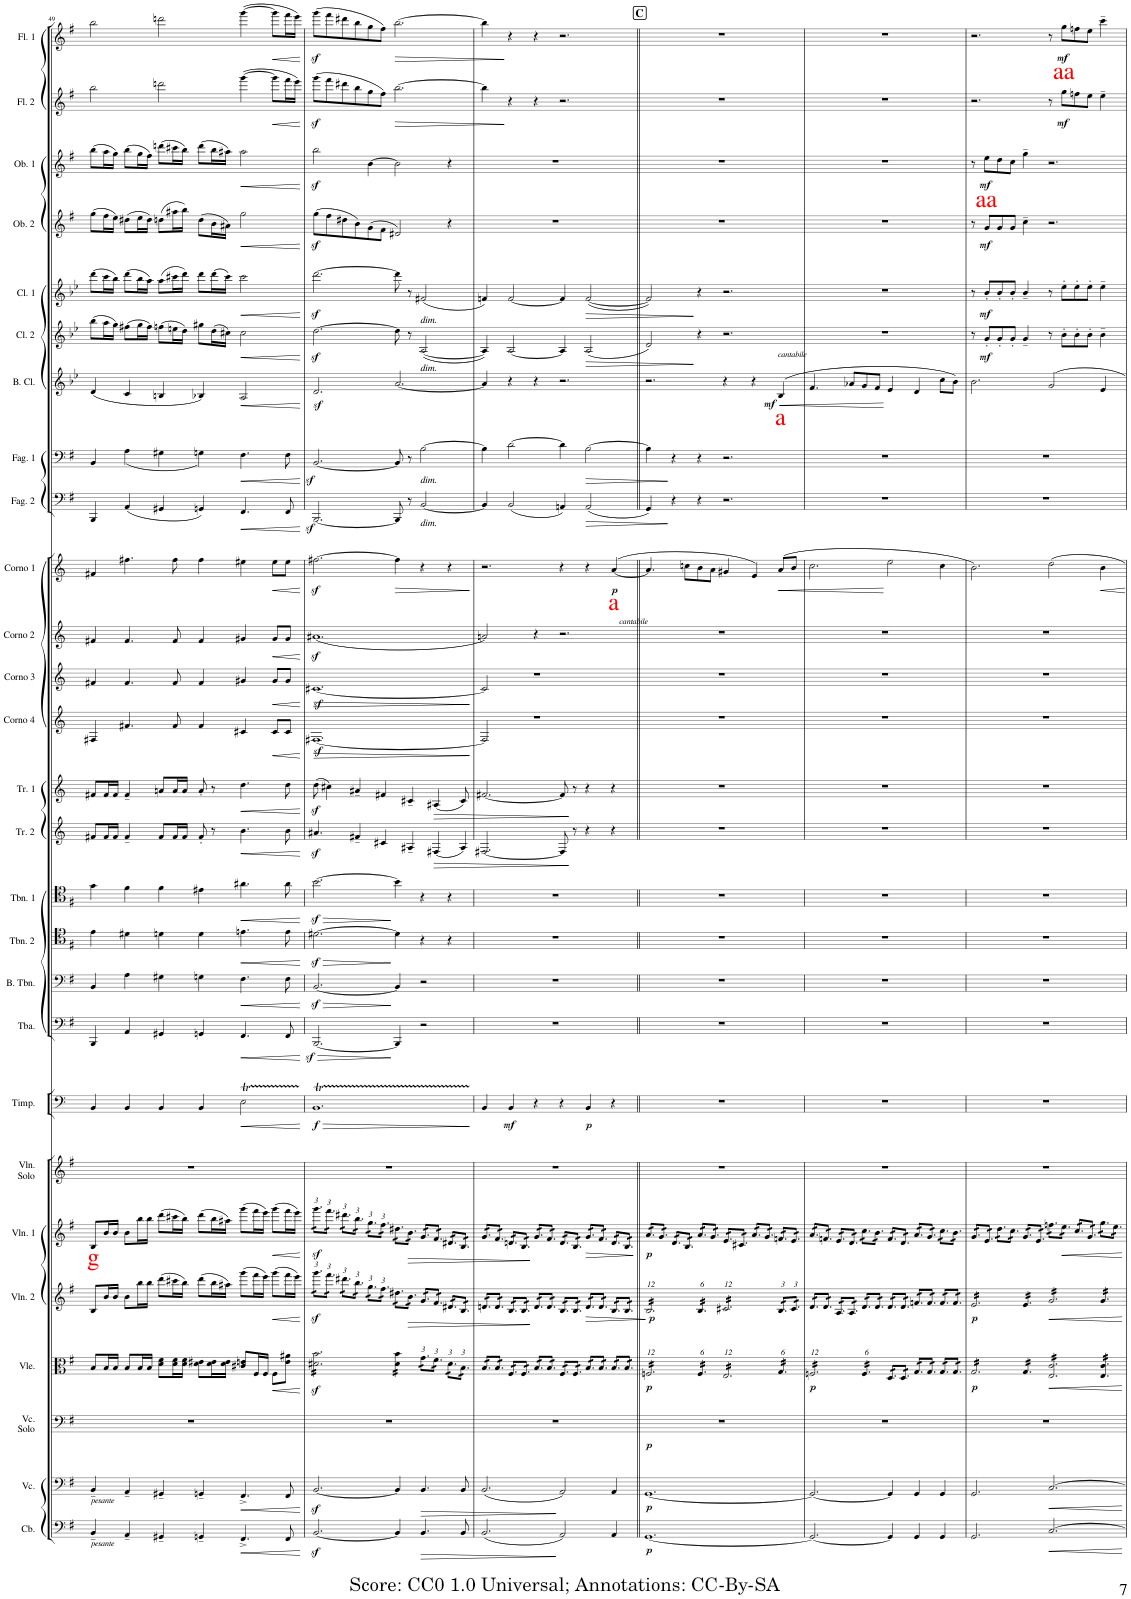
**kern	**dynam	**kern	**dynam	**kern	**dynam	**kern	**dynam	**kern	**dynam	**kern	**text	**dynam	**kern	**kern	**dynam	**kern	**dynam	**kern	**dynam	**kern	**dynam	**kern	**dynam	**kern	**dynam	**kern	**dynam	**kern	**dynam	**kern	**dynam	**kern	**dynam	**kern	**text	**dynam	**kern	**dynam	**kern	**dynam	**kern	**text	**dynam	**kern	**dynam	**kern	**dynam	**kern	**dynam	**kern	**text	**dynam	**kern	**dynam	**kern	**text	**dynam
*part27	*part27	*part26	*part26	*part25	*part25	*part24	*part24	*part23	*part23	*part22	*part22	*part22	*part21	*part20	*part20	*part19	*part19	*part18	*part18	*part17	*part17	*part16	*part16	*part15	*part15	*part14	*part14	*part13	*part13	*part12	*part12	*part11	*part11	*part10	*part10	*part10	*part9	*part9	*part8	*part8	*part7	*part7	*part7	*part6	*part6	*part5	*part5	*part4	*part4	*part3	*part3	*part3	*part2	*part2	*part1	*part1	*part1
*staff27	*staff27	*staff26	*staff26	*staff25	*staff25	*staff24	*staff24	*staff23	*staff23	*staff22	*staff22	*staff22	*staff21	*staff20	*staff20	*staff19	*staff19	*staff18	*staff18	*staff17	*staff17	*staff16	*staff16	*staff15	*staff15	*staff14	*staff14	*staff13	*staff13	*staff12	*staff12	*staff11	*staff11	*staff10	*staff10	*staff10	*staff9	*staff9	*staff8	*staff8	*staff7	*staff7	*staff7	*staff6	*staff6	*staff5	*staff5	*staff4	*staff4	*staff3	*staff3	*staff3	*staff2	*staff2	*staff1	*staff1	*staff1
*I"Contrabassi	*	*I"Violoncelli	*	*I"Violoncello Solo	*	*I"Viole	*	*I"Violini 2	*	*I"Violini 1	*	*	*I"Violino Solo	*I"Timpani	*	*I"Tuba	*	*I"Bass Trombone	*	*I"Trombone Tenore 2	*	*I"Trombone Tenore 1	*	*I"Tromba in F 2	*	*I"Tromba in F 1	*	*I"Corno in F 4	*	*I"Corno in F 3	*	*I"Corno in F 2	*	*I"Corno in F 1	*	*	*I"Fagotto 2	*	*I"Fagotto 1	*	*I"Bass Clarinetto in A	*	*	*I"Clarinetto in A 2	*	*I"Clarinetto in A 1	*	*I"Oboe 2	*	*I"Oboe 1	*	*	*I"Flauto 2	*	*I"Flauto 1	*	*
*I'Cb.	*	*I'Vc.	*	*I'Vc. Solo	*	*I'Vle.	*	*I'Vln. 2	*	*I'Vln. 1	*	*	*I'Vln. Solo	*I'Timp.	*	*I'Tba.	*	*I'B. Tbn.	*	*I'Tbn. 2	*	*I'Tbn. 1	*	*I'Tr. 2	*	*I'Tr. 1	*	*I'Corno 4	*	*I'Corno 3	*	*I'Corno 2	*	*I'Corno 1	*	*	*I'Fag. 2	*	*I'Fag. 1	*	*I'B. Cl.	*	*	*I'Cl. 2	*	*I'Cl. 1	*	*I'Ob. 2	*	*I'Ob. 1	*	*	*I'Fl. 2	*	*I'Fl. 1	*	*
!!LO:PB:g=z
*clefF4	*	*clefF4	*	*clefF4	*	*clefC3	*	*clefG2	*	*clefG2	*	*	*clefG2	*clefF4	*	*clefF4	*	*clefF4	*	*clefC4	*	*clefC4	*	*clefG2	*	*clefG2	*	*clefG2	*	*clefG2	*	*clefG2	*	*clefG2	*	*	*clefF4	*	*clefF4	*	*clefG2	*	*	*clefG2	*	*clefG2	*	*clefG2	*	*clefG2	*	*	*clefG2	*	*clefG2	*	*
*Trd7c12	*	*	*	*	*	*	*	*	*	*	*	*	*	*	*	*	*	*	*	*	*	*	*	*Trd-3c-5	*	*Trd-3c-5	*	*Trd4c7	*	*Trd4c7	*	*Trd4c7	*	*Trd4c7	*	*	*	*	*	*	*Trd9c15	*	*	*Trd2c3	*	*Trd2c3	*	*	*	*	*	*	*	*	*	*	*
*k[f#]	*	*k[f#]	*	*k[f#]	*	*k[f#]	*	*k[f#]	*	*k[f#]	*	*	*k[f#]	*k[]	*	*k[f#]	*	*k[f#]	*	*k[f#]	*	*k[f#]	*	*k[]	*	*k[]	*	*k[]	*	*k[]	*	*k[]	*	*k[]	*	*	*k[f#]	*	*k[f#]	*	*k[b-e-]	*	*	*k[b-e-]	*	*k[b-e-]	*	*k[f#]	*	*k[f#]	*	*	*k[f#]	*	*k[f#]	*	*
*M6/4	*	*M6/4	*	*M6/4	*	*M6/4	*	*M6/4	*	*M6/4	*	*	*M6/4	*M6/4	*	*M6/4	*	*M6/4	*	*M6/4	*	*M6/4	*	*M6/4	*	*M6/4	*	*M6/4	*	*M6/4	*	*M6/4	*	*M6/4	*	*	*M6/4	*	*M6/4	*	*M6/4	*	*	*M6/4	*	*M6/4	*	*M6/4	*	*M6/4	*	*	*M6/4	*	*M6/4	*	*
=49	=49	=49	=49	=49	=49	=49	=49	=49	=49	=49	=49	=49	=49	=49	=49	=49	=49	=49	=49	=49	=49	=49	=49	=49	=49	=49	=49	=49	=49	=49	=49	=49	=49	=49	=49	=49	=49	=49	=49	=49	=49	=49	=49	=49	=49	=49	=49	=49	=49	=49	=49	=49	=49	=49	=49	=49	=49
!	!	!LO:TX:b:i:t=pesante	!	!	!	!	!	!	!	!	!	!	!	!	!	!	!	!	!	!	!	!	!	!	!	!	!	!	!	!	!	!	!	!	!	!	!	!	!	!	!	!	!	!	!	!	!	!	!	!	!	!	!	!	!	!	!
!LO:TX:b:i:t=pesante	!	!	!	!	!	!	!	!	!	!	!	!	!	!	!	!	!	!	!	!	!	!	!	!	!	!	!	!	!	!	!	!	!	!	!	!	!	!	!	!	!	!	!	!	!	!	!	!	!	!	!	!	!	!	!	!	!
!	!	!	!	!	!	!	!	!	!	!	!LO:LY:b:color=#FF0000	!	!	!	!	!	!	!	!	!	!	!	!	!	!	!	!	!	!	!	!	!	!	!	!	!	!	!	!	!	!	!	!	!	!	!	!	!	!	!	!	!	!	!	!	!	!
4BB~/	.	4BB~/	.	1.r	.	8B/L	.	8B/L	.	8B/L	g	.	1.r	4BB/	.	4BBB/	.	4BB/	.	4e\	.	4g\	.	8f#X/L	.	8f#X/L	.	4F#X/	.	4f#X/	.	4f#X/	.	4f#X/	.	.	4BBB/	.	4BB/	.	(4d/	.	.	(8bb-\L	.	(8ddd\L	.	(>8gg\L	.	(>8bb\L	.	.	2bb\	.	2bb\	.	.
.	.	.	.	.	.	16B/L	.	16b/L	.	16b/L	.	.	.	.	.	.	.	.	.	.	.	.	.	16f#/L	.	16f#/L	.	.	.	.	.	.	.	.	.	.	.	.	.	.	.	.	.	16aa\L	.	16ccc\L	.	16ff#\L	.	16aa\L	.	.	.	.	.	.	.
.	.	.	.	.	.	16B/JJ	.	16b/JJ	.	16b/JJ	.	.	.	.	.	.	.	.	.	.	.	.	.	16f#/JJ	.	16f#/JJ	.	.	.	.	.	.	.	.	.	.	.	.	.	.	.	.	.	16gg\JJ)	.	16bb-\JJ)	.	16ee\JJ)	.	16gg\JJ)	.	.	.	.	.	.	.
4AA~/	.	4AA~/	.	.	.	8B/L	.	8b\L	.	8b\L	.	.	.	4BB/	.	4AA/	.	4A\	.	4d#X\	.	4f#\	.	4f#~/	.	4f#~/	.	4.f#X/	.	4.f#/	.	4.f#/	.	4.ff#X\	.	.	(<4AA/	.	(<4A\	.	4c/	.	.	(8ff#X\L	.	(8ddd\L	.	(>8dd#X\L	.	(>8bb\L	.	.	.	.	.	.	.
.	.	.	.	.	.	16B/L	.	16bb\L	.	16bb\L	.	.	.	.	.	.	.	.	.	.	.	.	.	.	.	.	.	.	.	.	.	.	.	.	.	.	.	.	.	.	.	.	.	16gg\L	.	16bb-\L	.	16ee\L	.	16gg\L	.	.	.	.	.	.	.
.	.	.	.	.	.	16B/JJ	.	16bb\JJ	.	16bb\JJ	.	.	.	.	.	.	.	.	.	.	.	.	.	.	.	.	.	.	.	.	.	.	.	.	.	.	.	.	.	.	.	.	.	16ff#\JJ)	.	16aa\JJ)	.	16dd#\JJ)	.	16ff#\JJ)	.	.	.	.	.	.	.
4GG#X~/	.	4GG#X~/	.	.	.	8d\ 8f#\L	.	(8ddd\L	.	(8ddd\L	.	.	.	4BB/	.	4GG#X/	.	4G#X\	.	4dn\	.	4f#\	.	8f#/L	.	8an/L	.	.	.	.	.	.	.	.	.	.	4GG#X/	.	4G#X\	.	4Bn/	.	.	(8ffn\L	.	(8aa\L	.	(8ddn\L	.	(8dddn\L	.	.	2dddn\	.	2dddn\	.	.
.	.	.	.	.	.	16d\ 16f#\L	.	16ccc#X\L	.	16ccc#X\L	.	.	.	.	.	.	.	.	.	.	.	.	.	16f#/L	.	16a/L	.	8f#/	.	8f#/	.	8f#/	.	8ff#\	.	.	.	.	.	.	.	.	.	16een\L	.	16ccc#X\L	.	16aa#X\L	.	16ccc#X\L	.	.	.	.	.	.	.
.	.	.	.	.	.	16d\ 16f#\JJ	.	16bb\JJ)	.	16bb\JJ)	.	.	.	.	.	.	.	.	.	.	.	.	.	16f#/JJ	.	16a/JJ	.	.	.	.	.	.	.	.	.	.	.	.	.	.	.	.	.	16dd\JJ)	.	16ddd\JJ)	.	16bb\JJ)	.	16bb\JJ)	.	.	.	.	.	.	.
4GGn~/	.	4GGn~/	.	.	.	8d\ 8e#X\L	.	(8ddd\L	.	(8ddd\L	.	.	.	4BB/	.	4GGn/	.	4Gn\	.	4d\	.	4e#X\	.	8f#'/	.	8a'/	.	4f#/	.	4f#/	.	4f#/	.	4ff#\	.	.	4GGn/)	.	4Gn\)	.	4B-X/)	.	.	8gg#X\L	.	8ddd\L	.	(>8dd\L	.	(>8ddd\L	.	.	.	.	.	.	.
.	.	.	.	.	.	16d\ 16e#\L	.	16bb\L	.	16bb\L	.	.	.	.	.	.	.	.	.	.	.	.	.	8r	.	8r	.	.	.	.	.	.	.	.	.	.	.	.	.	.	.	.	.	(16dd\L	.	(16ddd\L	.	16b\L	.	16bb\L	.	.	.	.	.	.	.
.	.	.	.	.	.	16d\ 16e#\JJ	.	16aa#X\JJ)	.	16aa#X\JJ)	.	.	.	.	.	.	.	.	.	.	.	.	.	.	.	.	.	.	.	.	.	.	.	.	.	.	.	.	.	.	.	.	.	16cc#X\JJ)	.	16ccc#\JJ)	.	16a#X\JJ)	.	16aa#X\JJ)	.	.	.	.	.	.	.
!	!LO:HP:b	!	!LO:HP:b	!	!	!	!	!	!	!	!	!	!	!	!LO:HP:b	!	!LO:HP:b	!	!LO:HP:b	!	!LO:HP:b	!	!LO:HP:b	!	!LO:HP:b	!	!LO:HP:b	!	!	!	!	!	!	!	!	!	!	!LO:HP:b	!	!LO:HP:b	!	!	!LO:HP:b	!	!LO:HP:b	!	!LO:HP:b	!	!LO:HP:b	!	!	!LO:HP:b	!	!	!	!	!
4.FF#^/	<	4.FF#^/	<	.	.	8c#X/ 8en/L	.	(8ggg\L	.	(8ggg\L	.	.	.	2Et\	<	4.FF#/	<	4.F#\	<	4.en\	<	4.a#X\	<	4.b\	<	4.dd\	<	4c#X/	.	4g#X/	.	4g#X/	.	4ee#X\	.	.	4.FF#/	<	4.F#\	<	2A/	.	<	2cc#\	<	2ccc#\	<	2gg\	<	2aa#\	.	<	([4ggg\	.	([4ggg\	.	.
.	.	.	.	.	.	16F#/L	.	16fff#\L	.	16fff#\L	.	.	.	.	.	.	.	.	.	.	.	.	.	.	.	.	.	.	.	.	.	.	.	.	.	.	.	.	.	.	.	.	.	.	.	.	.	.	.	.	.	.	.	.	.	.	.
.	.	.	.	.	.	16F#/JJ	.	16eee\JJ)	.	16eee\JJ)	.	.	.	.	.	.	.	.	.	.	.	.	.	.	.	.	.	.	.	.	.	.	.	.	.	.	.	.	.	.	.	.	.	.	.	.	.	.	.	.	.	.	.	.	.	.	.
!	!	!	!	!	!	!	!LO:HP:b	!	!LO:HP:b	!	!	!LO:HP:b	!	!	!	!	!	!	!	!	!	!	!	!	!	!	!	!	!LO:HP:b	!	!LO:HP:b	!	!LO:HP:b	!	!	!LO:HP:b	!	!	!	!	!	!	!	!	!	!	!	!	!	!	!	!	!	!LO:HP:b	!	!	!LO:HP:b
.	.	.	.	.	.	8F#\L	<	(8ggg\L	<	(8ggg\L	.	<	.	.	.	.	.	.	.	.	.	.	.	.	.	.	.	8c#/L	<	8g#/L	<	8g#/L	<	8ee#\L	.	<	.	.	.	.	.	.	.	.	.	.	.	.	.	.	.	.	8ggg\L]	<	8ggg\L]	.	<
8FF#/	.	8FF#/	.	.	.	8e\ 8a#X\J	.	16fff#\L	.	16fff#\L	.	.	.	.	.	8FF#/	.	8F#\	.	8e\	.	8a#\	.	8b\	.	8dd\	.	8c#/J	.	8g#/J	.	8g#/J	.	8ee#\J	.	.	8FF#/	.	8F#\	.	.	.	.	.	.	.	.	.	.	.	.	.	16fff#\L	.	16fff#\L	.	.
.	.	.	.	.	.	.	.	16eee\JJ)	.	16eee\JJ)	.	.	.	.	.	.	.	.	.	.	.	.	.	.	.	.	.	.	.	.	.	.	.	.	.	.	.	.	.	.	.	.	.	.	.	.	.	.	.	.	.	.	16eee\JJ)	.	16eee\JJ)	.	.
.	[	.	[	.	.	.	[	.	[	.	.	[	.	.	[	.	[	.	[	.	[	.	[	.	[	.	[	.	[	.	[	.	[	.	.	[	.	[	.	[	.	.	[	.	[	.	[	.	[	.	.	[	.	[	.	.	[
=50	=50	=50	=50	=50	=50	=50	=50	=50	=50	=50	=50	=50	=50	=50	=50	=50	=50	=50	=50	=50	=50	=50	=50	=50	=50	=50	=50	=50	=50	=50	=50	=50	=50	=50	=50	=50	=50	=50	=50	=50	=50	=50	=50	=50	=50	=50	=50	=50	=50	=50	=50	=50	=50	=50	=50	=50	=50
!	!	!	!	!	!	!	!	!	!	!	!	!	!	!	!LO:HP:b	!	!LO:HP:b	!	!LO:HP:b	!	!LO:HP:b	!	!LO:HP:b	!	!	!	!	!	!LO:HP:b	!	!LO:HP:b	!	!	!	!	!	!	!	!	!	!	!	!	!	!	!	!	!	!	!	!	!	!	!	!	!	!
!	!	!	!	!	!	!	!	!	!	!	!	!	!	!	!LO:DY:n=1:b	!	!	!	!	!	!	!	!	!	!	!	!	!	!	!	!	!	!	!	!	!	!	!	!	!	!	!	!	!	!	!	!	!	!	!	!	!	!	!	!	!	!
*	*	*	*	*	*	*tremolo	*	*	*	*	*	*	*	*	*	*	*	*	*	*	*	*	*	*	*	*	*	*	*	*	*	*	*	*	*	*	*	*	*	*	*	*	*	*	*	*	*	*	*	*	*	*	*	*	*	*	*
*	*	*	*	*	*	*	*	*tremolo	*	*	*	*	*	*	*	*	*	*	*	*	*	*	*	*	*	*	*	*	*	*	*	*	*	*	*	*	*	*	*	*	*	*	*	*	*	*	*	*	*	*	*	*	*	*	*	*	*
*	*	*	*	*	*	*	*	*	*	*tremolo	*	*	*	*	*	*	*	*	*	*	*	*	*	*	*	*	*	*	*	*	*	*	*	*	*	*	*	*	*	*	*	*	*	*	*	*	*	*	*	*	*	*	*	*	*	*	*
[2.BBz</	.	[2.BBz</	.	1.r	.	16d#X\z< 16b\z<LL	.	24gggz<\LL	.	24gggz<\LL	.	.	1.r	1.BBt	> f	[2.BBBz</	>	[2.BBz</	>	[2.d#Xz<\	>	[2.bz<\	>	4.a#Xz</	.	(8ddz<\	.	[1.F#Xz<	>	[1.c#Xz<	>	(1.a#Xz<	.	[2.ff#Xz<\	.	.	[2.BBBz</	.	[2.BBz</	.	2.dz</	.	.	[2.ddz<\	.	[2.dddz<\	.	(8ggz<\L	.	2bbz<\	.	.	(8gggz<\L	.	(8gggz<\L	.	.
.	.	.	.	.	.	.	.	24gggz<\	.	24gggz<\	.	.	.	.	.	.	.	.	.	.	.	.	.	.	.	.	.	.	.	.	.	.	.	.	.	.	.	.	.	.	.	.	.	.	.	.	.	.	.	.	.	.	.	.	.	.	.
.	.	.	.	.	.	16d#X\z< 16b\z<	.	.	.	.	.	.	.	.	.	.	.	.	.	.	.	.	.	.	.	.	.	.	.	.	.	.	.	.	.	.	.	.	.	.	.	.	.	.	.	.	.	.	.	.	.	.	.	.	.	.	.
.	.	.	.	.	.	.	.	24gggz<\	.	24gggz<\	.	.	.	.	.	.	.	.	.	.	.	.	.	.	.	.	.	.	.	.	.	.	.	.	.	.	.	.	.	.	.	.	.	.	.	.	.	.	.	.	.	.	.	.	.	.	.
.	.	.	.	.	.	16d#X\z< 16b\z<	.	24fff#\	.	24fff#\	.	.	.	.	.	.	.	.	.	.	.	.	.	.	.	4cc#X\)	.	.	.	.	.	.	.	.	.	.	.	.	.	.	.	.	.	.	.	.	.	8ff#\	.	.	.	.	8fff#\	.	8fff#\	.	.
.	.	.	.	.	.	.	.	24fff#\	.	24fff#\	.	.	.	.	.	.	.	.	.	.	.	.	.	.	.	.	.	.	.	.	.	.	.	.	.	.	.	.	.	.	.	.	.	.	.	.	.	.	.	.	.	.	.	.	.	.	.
.	.	.	.	.	.	16d#X\z< 16b\z<	.	.	.	.	.	.	.	.	.	.	.	.	.	.	.	.	.	.	.	.	.	.	.	.	.	.	.	.	.	.	.	.	.	.	.	.	.	.	.	.	.	.	.	.	.	.	.	.	.	.	.
.	.	.	.	.	.	.	.	24fff#\JJ	.	24fff#\JJ	.	.	.	.	.	.	.	.	.	.	.	.	.	.	.	.	.	.	.	.	.	.	.	.	.	.	.	.	.	.	.	.	.	.	.	.	.	.	.	.	.	.	.	.	.	.	.
.	.	.	.	.	.	16d#X\z< 16b\z<	.	24ddd#X\LL	.	24ddd#X\LL	.	.	.	.	.	.	.	.	.	.	.	.	.	.	.	.	.	.	.	.	.	.	.	.	.	.	.	.	.	.	.	.	.	.	.	.	.	8dd#X\	.	.	.	.	8ddd#X\	.	8ddd#X\	.	.
.	.	.	.	.	.	.	.	24ddd#X\	.	24ddd#X\	.	.	.	.	.	.	.	.	.	.	.	.	.	.	.	.	.	.	.	.	.	.	.	.	.	.	.	.	.	.	.	.	.	.	.	.	.	.	.	.	.	.	.	.	.	.	.
.	.	.	.	.	.	16d#X\z< 16b\z<	.	.	.	.	.	.	.	.	.	.	.	.	.	.	.	.	.	.	.	.	.	.	.	.	.	.	.	.	.	.	.	.	.	.	.	.	.	.	.	.	.	.	.	.	.	.	.	.	.	.	.
.	.	.	.	.	.	.	.	24ddd#X\	.	24ddd#X\	.	.	.	.	.	.	.	.	.	.	.	.	.	.	.	.	.	.	.	.	.	.	.	.	.	.	.	.	.	.	.	.	.	.	.	.	.	.	.	.	.	.	.	.	.	.	.
.	.	.	.	.	.	16d#X\z< 16b\z<	.	24bb\	.	24bb\	.	.	.	.	.	.	.	.	.	.	.	.	.	4f#X~/	.	4a#X~/	.	.	.	.	.	.	.	.	.	.	.	.	.	.	.	.	.	.	.	.	.	8b\)	.	.	.	.	8bb\	.	8bb\	.	.
.	.	.	.	.	.	.	.	24bb\	.	24bb\	.	.	.	.	.	.	.	.	.	.	.	.	.	.	.	.	.	.	.	.	.	.	.	.	.	.	.	.	.	.	.	.	.	.	.	.	.	.	.	.	.	.	.	.	.	.	.
.	.	.	.	.	.	16d#X\z< 16b\z<	.	.	.	.	.	.	.	.	.	.	.	.	.	.	.	.	.	.	.	.	.	.	.	.	.	.	.	.	.	.	.	.	.	.	.	.	.	.	.	.	.	.	.	.	.	.	.	.	.	.	.
.	.	.	.	.	.	.	.	24bb\JJ	.	24bb\JJ	.	.	.	.	.	.	.	.	.	.	.	.	.	.	.	.	.	.	.	.	.	.	.	.	.	.	.	.	.	.	.	.	.	.	.	.	.	.	.	.	.	.	.	.	.	.	.
.	.	.	.	.	.	16d#X\z< 16b\z<	.	24gg\LL	.	24gg\LL	.	.	.	.	.	.	.	.	.	.	.	.	.	.	.	.	.	.	.	.	.	.	.	.	.	.	.	.	.	.	.	.	.	.	.	.	.	(8g\	.	[4b\	.	.	8gg\	.	8gg\	.	.
.	.	.	.	.	.	.	.	24gg\	.	24gg\	.	.	.	.	.	.	.	.	.	.	.	.	.	.	.	.	.	.	.	.	.	.	.	.	.	.	.	.	.	.	.	.	.	.	.	.	.	.	.	.	.	.	.	.	.	.	.
.	.	.	.	.	.	16d#X\z< 16b\z<	.	.	.	.	.	.	.	.	.	.	.	.	.	.	.	.	.	.	.	.	.	.	.	.	.	.	.	.	.	.	.	.	.	.	.	.	.	.	.	.	.	.	.	.	.	.	.	.	.	.	.
.	.	.	.	.	.	.	.	24gg\	.	24gg\	.	.	.	.	.	.	.	.	.	.	.	.	.	.	.	.	.	.	.	.	.	.	.	.	.	.	.	.	.	.	.	.	.	.	.	.	.	.	.	.	.	.	.	.	.	.	.
.	.	.	.	.	.	16d#X\z< 16b\z<	.	24ff#\	.	24ff#\	.	.	.	.	.	.	.	.	.	.	.	.	.	4c#X/	.	4f#X/	.	.	.	.	.	.	.	.	.	.	.	.	.	.	.	.	.	.	.	.	.	8f#\J	.	.	.	.	8ff#\J)	.	8ff#\J)	.	.
.	.	.	.	.	.	.	.	24ff#\	.	24ff#\	.	.	.	.	.	.	.	.	.	.	.	.	.	.	.	.	.	.	.	.	.	.	.	.	.	.	.	.	.	.	.	.	.	.	.	.	.	.	.	.	.	.	.	.	.	.	.
.	.	.	.	.	.	16d#X\z< 16b\z<JJ	.	.	.	.	.	.	.	.	.	.	.	.	.	.	.	.	.	.	.	.	.	.	.	.	.	.	.	.	.	.	.	.	.	.	.	.	.	.	.	.	.	.	.	.	.	.	.	.	.	.	.
.	.	.	.	.	.	.	.	24ff#\JJ	.	24ff#\JJ	.	.	.	.	.	.	.	.	.	.	.	.	.	.	.	.	.	.	.	.	.	.	.	.	.	.	.	.	.	.	.	.	.	.	.	.	.	.	.	.	.	.	.	.	.	.	.
!	!	!	!	!	!	!	!	!	!	!	!	!	!	!	!	!	!	!	!	!	!	!	!	!	!	!	!	!	!	!	!	!	!	!	!	!LO:HP:b	!	!	!	!	!	!	!	!	!	!	!	!	!	!	!	!	!	!LO:HP:b	!	!	!LO:HP:b
4BB/]	.	4BB/]	.	.	.	16d#\ 16b\LL	.	24dd#X\LL	.	24dd#X\LL	.	.	.	.	.	4BBB/]	]	4BB/]	]	4d#\]	]	4b\]	]	.	.	.	.	.	.	.	.	.	.	4ff#\]	.	>	8BBB/]	.	8BB/]	.	[2.a/	.	.	8dd\]	.	8ddd\]	.	2d#X/)	.	2b\]	.	.	[2.bb\	>	[2.bb\	.	>
.	.	.	.	.	.	.	.	24dd#X\	.	24dd#X\	.	.	.	.	.	.	.	.	.	.	.	.	.	.	.	.	.	.	.	.	.	.	.	.	.	.	.	.	.	.	.	.	.	.	.	.	.	.	.	.	.	.	.	.	.	.	.
.	.	.	.	.	.	16d#\ 16b\	.	.	.	.	.	.	.	.	.	.	.	.	.	.	.	.	.	.	.	.	.	.	.	.	.	.	.	.	.	.	.	.	.	.	.	.	.	.	.	.	.	.	.	.	.	.	.	.	.	.	.
.	.	.	.	.	.	.	.	24dd#X\	.	24dd#X\	.	.	.	.	.	.	.	.	.	.	.	.	.	.	.	.	.	.	.	.	.	.	.	.	.	.	.	.	.	.	.	.	.	.	.	.	.	.	.	.	.	.	.	.	.	.	.
!	!	!	!	!	!	!	!	!	!LO:HP:b	!	!	!LO:HP:b	!	!	!	!	!	!	!	!	!	!	!	!	!	!	!	!	!	!	!	!	!	!	!	!	!	!	!	!	!	!	!	!	!	!	!	!	!	!	!	!	!	!	!	!	!
.	.	.	.	.	.	16d#\ 16b\	.	24b\	>	24b\	.	>	.	.	.	.	.	.	.	.	.	.	.	4A#X~/	.	4c#X~/	.	.	.	.	.	.	.	.	.	.	8r	.	8r	.	.	.	.	8r	.	8r	.	.	.	.	.	.	.	.	.	.	.
.	.	.	.	.	.	.	.	24b\	.	24b\	.	.	.	.	.	.	.	.	.	.	.	.	.	.	.	.	.	.	.	.	.	.	.	.	.	.	.	.	.	.	.	.	.	.	.	.	.	.	.	.	.	.	.	.	.	.	.
.	.	.	.	.	.	16d#\ 16b\JJ	.	.	.	.	.	.	.	.	.	.	.	.	.	.	.	.	.	.	.	.	.	.	.	.	.	.	.	.	.	.	.	.	.	.	.	.	.	.	.	.	.	.	.	.	.	.	.	.	.	.	.
.	.	.	.	.	.	.	.	24b\JJ	.	24b\JJ	.	.	.	.	.	.	.	.	.	.	.	.	.	.	.	.	.	.	.	.	.	.	.	.	.	.	.	.	.	.	.	.	.	.	.	.	.	.	.	.	.	.	.	.	.	.	.
!	!	!	!	!	!	!	!	!	!	!	!	!	!	!	!	!	!	!	!	!	!	!	!	!	!	!	!	!	!	!	!	!	!	!	!	!	!	!	!	!	!	!	!	!	!	!LO:TX:b:i:t=dim.	!	!	!	!	!	!	!	!	!	!	!
!	!	!	!	!	!	!	!	!	!	!	!	!	!	!	!	!	!	!	!	!	!	!	!	!	!	!	!	!	!	!	!	!	!	!	!	!	!	!	!	!	!	!	!	!LO:TX:b:i:t=dim.	!	!	!	!	!	!	!	!	!	!	!	!	!
!	!	!	!	!	!	!	!	!	!	!	!	!	!	!	!	!	!	!	!	!	!	!	!	!	!	!	!	!	!	!	!	!	!	!	!	!	!	!	!LO:TX:b:i:t=dim.	!	!	!	!	!	!	!	!	!	!	!	!	!	!	!	!	!	!
!	!	!	!	!	!	!	!	!	!	!	!	!	!	!	!	!	!	!	!	!	!	!	!	!	!	!	!	!	!	!	!	!	!	!	!	!	!LO:TX:b:i:t=dim.	!	!	!	!	!	!	!	!	!	!	!	!	!	!	!	!	!	!	!	!
!	!LO:HP:b	!	!LO:HP:b	!	!	!	!	!	!	!	!	!	!	!	!	!	!	!	!	!	!	!	!	!	!	!	!	!	!	!	!	!	!	!	!	!	!	!	!	!	!	!	!	!	!	!	!	!	!	!	!	!	!	!	!	!	!
4.BB/	>	4.BB/	>	.	.	24g\LL	.	24g/LL	.	24g/LL	.	.	.	.	.	2r	.	2r	.	4r	.	4r	.	.	.	.	.	.	.	.	.	.	.	4r	.	.	[2BB/	.	[2B\	.	.	.	.	([2A/	.	(2f#X/	.	.	.	.	.	.	.	.	.	.	.
.	.	.	.	.	.	24g\	.	24g/	.	24g/	.	.	.	.	.	.	.	.	.	.	.	.	.	.	.	.	.	.	.	.	.	.	.	.	.	.	.	.	.	.	.	.	.	.	.	.	.	.	.	.	.	.	.	.	.	.	.
.	.	.	.	.	.	24g\	.	24g/	.	24g/	.	.	.	.	.	.	.	.	.	.	.	.	.	.	.	.	.	.	.	.	.	.	.	.	.	.	.	.	.	.	.	.	.	.	.	.	.	.	.	.	.	.	.	.	.	.	.
!	!	!	!	!	!	!	!	!	!	!	!	!	!	!	!	!	!	!	!	!	!	!	!	!	!LO:HP:b	!	!LO:HP:b	!	!	!	!	!	!	!	!	!	!	!	!	!	!	!	!	!	!	!	!	!	!	!	!	!	!	!	!	!	!
.	.	.	.	.	.	24f#\	.	24f#/	.	24f#/	.	.	.	.	.	.	.	.	.	.	.	.	.	(4F#X/	>	(4A#X/	>	.	.	.	.	.	.	.	.	.	.	.	.	.	.	.	.	.	.	.	.	.	.	.	.	.	.	.	.	.	.
.	.	.	.	.	.	24f#\	.	24f#/	.	24f#/	.	.	.	.	.	.	.	.	.	.	.	.	.	.	.	.	.	.	.	.	.	.	.	.	.	.	.	.	.	.	.	.	.	.	.	.	.	.	.	.	.	.	.	.	.	.	.
.	.	.	.	.	.	24f#\JJ	.	24f#/JJ	.	24f#/JJ	.	.	.	.	.	.	.	.	.	.	.	.	.	.	.	.	.	.	.	.	.	.	.	.	.	.	.	.	.	.	.	.	.	.	.	.	.	.	.	.	.	.	.	.	.	.	.
.	.	.	.	.	.	24d#\LL	.	24d#X/LL	.	24d#X/LL	.	.	.	.	.	.	.	.	.	4r	.	4r	.	.	.	.	.	.	.	.	.	.	.	4r	.	.	.	.	.	.	.	.	.	.	.	.	.	4r	.	4r	.	.	.	.	.	.	.
.	.	.	.	.	.	24d#\	.	24d#X/	.	24d#X/	.	.	.	.	.	.	.	.	.	.	.	.	.	.	.	.	.	.	.	.	.	.	.	.	.	.	.	.	.	.	.	.	.	.	.	.	.	.	.	.	.	.	.	.	.	.	.
.	.	.	.	.	.	24d#\	.	24d#X/	.	24d#X/	.	.	.	.	.	.	.	.	.	.	.	.	.	.	.	.	.	.	.	.	.	.	.	.	.	.	.	.	.	.	.	.	.	.	.	.	.	.	.	.	.	.	.	.	.	.	.
8BB/	.	8BB/	.	.	.	24B\	.	24B/	.	24B/	.	.	.	.	.	.	.	.	.	.	.	.	.	8A#/)	.	8c#/)	.	.	.	.	.	.	.	.	.	.	.	.	.	.	.	.	.	.	.	.	.	.	.	.	.	.	.	.	.	.	.
.	.	.	.	.	.	24B\	.	24B/	.	24B/	.	.	.	.	.	.	.	.	.	.	.	.	.	.	.	.	.	.	.	.	.	.	.	.	.	.	.	.	.	.	.	.	.	.	.	.	.	.	.	.	.	.	.	.	.	.	.
.	.	.	.	.	.	24B\JJ	.	24B/JJ	.	24B/JJ	.	.	.	.	.	.	.	.	.	.	.	.	.	.	.	.	.	.	.	.	.	.	.	.	.	.	.	.	.	.	.	.	.	.	.	.	.	.	.	.	.	.	.	.	.	.	.
.	.	.	.	.	.	.	.	.	.	.	.	.	.	.	]	.	.	.	.	.	.	.	.	.	.	.	.	.	]	.	]	.	.	.	.	]	.	.	.	.	.	.	.	.	.	.	.	.	.	.	.	.	.	.	.	.	.
=51	=51	=51	=51	=51	=51	=51	=51	=51	=51	=51	=51	=51	=51	=51	=51	=51	=51	=51	=51	=51	=51	=51	=51	=51	=51	=51	=51	=51	=51	=51	=51	=51	=51	=51	=51	=51	=51	=51	=51	=51	=51	=51	=51	=51	=51	=51	=51	=51	=51	=51	=51	=51	=51	=51	=51	=51	=51
(2.BB/	.	(2.BB/	.	1.r	.	24B/LL	.	24dn/LL	.	24g/LL	.	.	1.r	4BB/	.	1.r	.	1.r	.	1.r	.	1.r	.	[2.F#X/	.	[2.f#X/	.	2F#/]	.	2c#/]	.	2an/)	.	2.r	.	.	4BB/]	.	4B\]	.	4a/]	.	.	4A/])	.	4fn/)	.	1.r	.	1.r	.	.	4bb\]	.	4bb\]	.	.
.	.	.	.	.	.	24B/	.	24dn/	.	24g/	.	.	.	.	.	.	.	.	.	.	.	.	.	.	.	.	.	.	.	.	.	.	.	.	.	.	.	.	.	.	.	.	.	.	.	.	.	.	.	.	.	.	.	.	.	.	.
.	.	.	.	.	.	24B/	.	24dn/	.	24g/	.	.	.	.	.	.	.	.	.	.	.	.	.	.	.	.	.	.	.	.	.	.	.	.	.	.	.	.	.	.	.	.	.	.	.	.	.	.	.	.	.	.	.	.	.	.	.
.	.	.	.	.	.	24B/	.	24d/	.	24f#/	.	.	.	.	.	.	.	.	.	.	.	.	.	.	.	.	.	.	.	.	.	.	.	.	.	.	.	.	.	.	.	.	.	.	.	.	.	.	.	.	.	.	.	.	.	.	.
.	.	.	.	.	.	24B/	.	24d/	.	24f#/	.	.	.	.	.	.	.	.	.	.	.	.	.	.	.	.	.	.	.	.	.	.	.	.	.	.	.	.	.	.	.	.	.	.	.	.	.	.	.	.	.	.	.	.	.	.	.
.	.	.	.	.	.	24B/JJ	.	24d/JJ	.	24f#/JJ	.	.	.	.	.	.	.	.	.	.	.	.	.	.	.	.	.	.	.	.	.	.	.	.	.	.	.	.	.	.	.	.	.	.	.	.	.	.	.	.	.	.	.	.	.	.	.
!	!	!	!	!	!	!	!	!	!	!	!	!	!	!	!LO:DY:b	!	!	!	!	!	!	!	!	!	!	!	!	!	!	!	!	!	!	!	!	!	!	!	!	!	!	!	!	!	!	!	!	!	!	!	!	!	!	!	!	!	!
.	.	.	.	.	.	24F#/LL	.	24B/LL	.	24dn/LL	.	.	.	4BB/	mf	.	.	.	.	.	.	.	.	.	.	.	.	.	.	.	.	.	.	.	.	.	(2BB/	.	[2d\	.	4r	.	.	[2A/	.	[2f/	.	.	.	.	.	.	4r	]	4r	.	]
.	.	.	.	.	.	24F#/	.	24B/	.	24dn/	.	.	.	.	.	.	.	.	.	.	.	.	.	.	.	.	.	.	.	.	.	.	.	.	.	.	.	.	.	.	.	.	.	.	.	.	.	.	.	.	.	.	.	.	.	.	.
.	.	.	.	.	.	24F#/	.	24B/	.	24dn/	.	.	.	.	.	.	.	.	.	.	.	.	.	.	.	.	.	.	.	.	.	.	.	.	.	.	.	.	.	.	.	.	.	.	.	.	.	.	.	.	.	.	.	.	.	.	.
.	.	.	.	.	.	24F#/	.	24B/	.	24B/	.	.	.	.	.	.	.	.	.	.	.	.	.	.	.	.	.	.	.	.	.	.	.	.	.	.	.	.	.	.	.	.	.	.	.	.	.	.	.	.	.	.	.	.	.	.	.
.	.	.	.	.	.	24F#/	.	24B/	.	24B/	.	.	.	.	.	.	.	.	.	.	.	.	.	.	.	.	.	.	.	.	.	.	.	.	.	.	.	.	.	.	.	.	.	.	.	.	.	.	.	.	.	.	.	.	.	.	.
.	.	.	.	.	.	24F#/JJ	.	24B/JJ	.	24B/JJ	.	.	.	.	.	.	.	.	.	.	.	.	.	.	.	.	.	.	.	.	.	.	.	.	.	.	.	.	.	.	.	.	.	.	.	.	.	.	.	.	.	.	.	.	.	.	.
.	.	.	.	.	.	24B/LL	.	24d/LL	]	24g/LL	.	]	.	4r	.	.	.	.	.	.	.	.	.	.	.	.	.	1r	.	1r	.	4r	.	.	.	.	.	.	.	.	4r	.	.	.	.	.	.	.	.	.	.	.	4r	.	4r	.	.
.	.	.	.	.	.	24B/	.	24d/	.	24g/	.	.	.	.	.	.	.	.	.	.	.	.	.	.	.	.	.	.	.	.	.	.	.	.	.	.	.	.	.	.	.	.	.	.	.	.	.	.	.	.	.	.	.	.	.	.	.
.	.	.	.	.	.	24B/	.	24d/	.	24g/	.	.	.	.	.	.	.	.	.	.	.	.	.	.	.	.	.	.	.	.	.	.	.	.	.	.	.	.	.	.	.	.	.	.	.	.	.	.	.	.	.	.	.	.	.	.	.
.	.	.	.	.	.	24B/	.	24d/	.	24f#/	.	.	.	.	.	.	.	.	.	.	.	.	.	.	.	.	.	.	.	.	.	.	.	.	.	.	.	.	.	.	.	.	.	.	.	.	.	.	.	.	.	.	.	.	.	.	.
.	.	.	.	.	.	24B/	.	24d/	.	24f#/	.	.	.	.	.	.	.	.	.	.	.	.	.	.	.	.	.	.	.	.	.	.	.	.	.	.	.	.	.	.	.	.	.	.	.	.	.	.	.	.	.	.	.	.	.	.	.
.	.	.	.	.	.	24B/JJ	.	24d/JJ	.	24f#/JJ	.	.	.	.	.	.	.	.	.	.	.	.	.	.	.	.	.	.	.	.	.	.	.	.	.	.	.	.	.	.	.	.	.	.	.	.	.	.	.	.	.	.	.	.	.	.	.
2AA/)	]	2AA/)	]	.	.	24F#/LL	.	24B/LL	.	24d/LL	.	.	.	4r	.	.	.	.	.	.	.	.	.	8F#/]	.	8f#/]	.	.	.	.	.	2.r	.	4r	.	.	4AAn/)	.	4d\]	.	2.r	.	.	4A/]	.	4f/]	.	.	.	.	.	.	2.r	.	2.r	.	.
.	.	.	.	.	.	24F#/	.	24B/	.	24d/	.	.	.	.	.	.	.	.	.	.	.	.	.	.	.	.	.	.	.	.	.	.	.	.	.	.	.	.	.	.	.	.	.	.	.	.	.	.	.	.	.	.	.	.	.	.	.
.	.	.	.	.	.	24F#/	.	24B/	.	24d/	.	.	.	.	.	.	.	.	.	.	.	.	.	.	.	.	.	.	.	.	.	.	.	.	.	.	.	.	.	.	.	.	.	.	.	.	.	.	.	.	.	.	.	.	.	.	.
.	.	.	.	.	.	24F#/	.	24B/	.	24B/	.	.	.	.	.	.	.	.	.	.	.	.	.	8r	]	8r	]	.	.	.	.	.	.	.	.	.	.	.	.	.	.	.	.	.	.	.	.	.	.	.	.	.	.	.	.	.	.
.	.	.	.	.	.	24F#/	.	24B/	.	24B/	.	.	.	.	.	.	.	.	.	.	.	.	.	.	.	.	.	.	.	.	.	.	.	.	.	.	.	.	.	.	.	.	.	.	.	.	.	.	.	.	.	.	.	.	.	.	.
.	.	.	.	.	.	24F#/JJ	.	24B/JJ	.	24B/JJ	.	.	.	.	.	.	.	.	.	.	.	.	.	.	.	.	.	.	.	.	.	.	.	.	.	.	.	.	.	.	.	.	.	.	.	.	.	.	.	.	.	.	.	.	.	.	.
!	!	!	!	!	!	!	!	!	!LO:HP:b	!	!	!LO:HP:b	!	!	!LO:DY:b	!	!	!	!	!	!	!	!	!	!	!	!	!	!	!	!	!	!	!	!	!	!	!LO:HP:b	!	!LO:HP:b	!	!	!	!	!LO:HP:b	!	!LO:HP:b	!	!	!	!	!	!	!	!	!	!
.	.	.	.	.	.	24B/LL	.	24d/LL	>	24g/LL	.	>	.	4BB/	p	.	.	.	.	.	.	.	.	4r	.	4r	.	.	.	.	.	.	.	4r	.	.	(2AA/	>	[2B\	>	.	.	.	(<2A/	>	(<[2f/	>	.	.	.	.	.	.	.	.	.	.
.	.	.	.	.	.	24B/	.	24d/	.	24g/	.	.	.	.	.	.	.	.	.	.	.	.	.	.	.	.	.	.	.	.	.	.	.	.	.	.	.	.	.	.	.	.	.	.	.	.	.	.	.	.	.	.	.	.	.	.	.
.	.	.	.	.	.	24B/	.	24d/	.	24g/	.	.	.	.	.	.	.	.	.	.	.	.	.	.	.	.	.	.	.	.	.	.	.	.	.	.	.	.	.	.	.	.	.	.	.	.	.	.	.	.	.	.	.	.	.	.	.
.	.	.	.	.	.	24B/	.	24d/	.	24f#/	.	.	.	.	.	.	.	.	.	.	.	.	.	.	.	.	.	.	.	.	.	.	.	.	.	.	.	.	.	.	.	.	.	.	.	.	.	.	.	.	.	.	.	.	.	.	.
.	.	.	.	.	.	24B/	.	24d/	.	24f#/	.	.	.	.	.	.	.	.	.	.	.	.	.	.	.	.	.	.	.	.	.	.	.	.	.	.	.	.	.	.	.	.	.	.	.	.	.	.	.	.	.	.	.	.	.	.	.
.	.	.	.	.	.	24B/JJ	.	24d/JJ	.	24f#/JJ	.	.	.	.	.	.	.	.	.	.	.	.	.	.	.	.	.	.	.	.	.	.	.	.	.	.	.	.	.	.	.	.	.	.	.	.	.	.	.	.	.	.	.	.	.	.	.
!	!	!	!	!	!	!	!	!	!	!	!	!	!	!	!	!	!	!	!	!	!	!	!	!	!	!	!	!	!	!	!	!	!	!LO:TX:b:i:t=cantabile	!	!	!	!	!	!	!	!	!	!	!	!	!	!	!	!	!	!	!	!	!	!	!
!	!	!	!	!	!	!	!	!	!	!	!	!	!	!	!	!	!	!	!	!	!	!	!	!	!	!	!	!	!	!	!	!	!	!	!LO:LY:b:color=#FF0000	!LO:DY:b	!	!	!	!	!	!	!	!	!	!	!	!	!	!	!	!	!	!	!	!	!
4AA/	.	4AA/	.	.	.	24B/LL	.	24B/LL	.	24d/LL	.	.	.	4r	.	.	.	.	.	.	.	.	.	4r	.	4r	.	.	.	.	.	.	.	([4a/	a	p	.	.	.	.	.	.	.	.	.	.	.	.	.	.	.	.	.	.	.	.	.
.	.	.	.	.	.	24B/	.	24B/	.	24d/	.	.	.	.	.	.	.	.	.	.	.	.	.	.	.	.	.	.	.	.	.	.	.	.	.	.	.	.	.	.	.	.	.	.	.	.	.	.	.	.	.	.	.	.	.	.	.
.	.	.	.	.	.	24B/	.	24B/	.	24d/	.	.	.	.	.	.	.	.	.	.	.	.	.	.	.	.	.	.	.	.	.	.	.	.	.	.	.	.	.	.	.	.	.	.	.	.	.	.	.	.	.	.	.	.	.	.	.
.	.	.	.	.	.	24B/	.	24B/	.	24B/	.	.	.	.	.	.	.	.	.	.	.	.	.	.	.	.	.	.	.	.	.	.	.	.	.	.	.	.	.	.	.	.	.	.	.	.	.	.	.	.	.	.	.	.	.	.	.
.	.	.	.	.	.	24B/	.	24B/	.	24B/	.	.	.	.	.	.	.	.	.	.	.	.	.	.	.	.	.	.	.	.	.	.	.	.	.	.	.	.	.	.	.	.	.	.	.	.	.	.	.	.	.	.	.	.	.	.	.
.	.	.	.	.	.	24B/JJ	.	24B/JJ	.	24B/JJ	.	.	.	.	.	.	.	.	.	.	.	.	.	.	.	.	.	.	.	.	.	.	.	.	.	.	.	.	.	.	.	.	.	.	.	.	.	.	.	.	.	.	.	.	.	.	.
.	.	.	.	.	.	.	.	.	]	.	.	]	.	.	.	.	.	.	.	.	.	.	.	.	.	.	.	.	.	.	.	.	.	.	.	.	.	.	.	.	.	.	.	.	.	.	.	.	.	.	.	.	.	.	.	.	.
=52	=52	=52	=52	=52	=52	=52	=52	=52	=52	=52	=52	=52	=52	=52	=52	=52	=52	=52	=52	=52	=52	=52	=52	=52	=52	=52	=52	=52	=52	=52	=52	=52	=52	=52	=52	=52	=52	=52	=52	=52	=52	=52	=52	=52	=52	=52	=52	=52	=52	=52	=52	=52	=52	=52	=52	=52	=52
!	!LO:DY:b	!	!LO:DY:b	!	!LO:DY:b	!	!LO:DY:b	!	!LO:DY:b	!	!	!LO:DY:b	!	!	!	!	!	!	!	!	!	!	!	!	!	!	!	!	!	!	!	!	!	!	!	!	!	!	!	!	!	!	!	!	!	!	!	!	!	!	!	!	!	!	!	!	!
[1.GG	p	[1.GG	p	1.r	p	24Fn/LL	p	24B/LL	p	24a/LL	.	p	1.r	1.r	.	1.r	.	1.r	.	1.r	.	1.r	.	1.r	.	1.r	.	1.r	.	1.r	.	1.r	.	4.a/]	.	.	4GG/)	.	4B\]	.	2.r	.	.	2d/)	.	2f/])	.	1.r	.	1.r	.	.	1.r	.	1.r	.	.
.	.	.	.	.	.	24Fn/	.	24B/	.	24a/	.	.	.	.	.	.	.	.	.	.	.	.	.	.	.	.	.	.	.	.	.	.	.	.	.	.	.	.	.	.	.	.	.	.	.	.	.	.	.	.	.	.	.	.	.	.	.
.	.	.	.	.	.	24Fn/	.	24B/	.	24a/	.	.	.	.	.	.	.	.	.	.	.	.	.	.	.	.	.	.	.	.	.	.	.	.	.	.	.	.	.	.	.	.	.	.	.	.	.	.	.	.	.	.	.	.	.	.	.
.	.	.	.	.	.	24Fn/	.	24B/	.	24g/	.	.	.	.	.	.	.	.	.	.	.	.	.	.	.	.	.	.	.	.	.	.	.	.	.	.	.	.	.	.	.	.	.	.	.	.	.	.	.	.	.	.	.	.	.	.	.
.	.	.	.	.	.	24Fn/	.	24B/	.	24g/	.	.	.	.	.	.	.	.	.	.	.	.	.	.	.	.	.	.	.	.	.	.	.	.	.	.	.	.	.	.	.	.	.	.	.	.	.	.	.	.	.	.	.	.	.	.	.
.	.	.	.	.	.	24Fn/	.	24B/	.	24g/JJ	.	.	.	.	.	.	.	.	.	.	.	.	.	.	.	.	.	.	.	.	.	.	.	.	.	.	.	.	.	.	.	.	.	.	.	.	.	.	.	.	.	.	.	.	.	.	.
.	.	.	.	.	.	24Fn/	.	24B/	.	24d/LL	.	.	.	.	.	.	.	.	.	.	.	.	.	.	.	.	.	.	.	.	.	.	.	.	.	.	4r	]	4r	]	.	.	.	.	.	.	.	.	.	.	.	.	.	.	.	.	.
.	.	.	.	.	.	24Fn/	.	24B/	.	24d/	.	.	.	.	.	.	.	.	.	.	.	.	.	.	.	.	.	.	.	.	.	.	.	.	.	.	.	.	.	.	.	.	.	.	.	.	.	.	.	.	.	.	.	.	.	.	.
.	.	.	.	.	.	24Fn/	.	24B/	.	24d/	.	.	.	.	.	.	.	.	.	.	.	.	.	.	.	.	.	.	.	.	.	.	.	.	.	.	.	.	.	.	.	.	.	.	.	.	.	.	.	.	.	.	.	.	.	.	.
.	.	.	.	.	.	24Fn/	.	24B/	.	24B/	.	.	.	.	.	.	.	.	.	.	.	.	.	.	.	.	.	.	.	.	.	.	.	8ccn\L	.	.	.	.	.	.	.	.	.	.	.	.	.	.	.	.	.	.	.	.	.	.	.
.	.	.	.	.	.	24Fn/	.	24B/	.	24B/	.	.	.	.	.	.	.	.	.	.	.	.	.	.	.	.	.	.	.	.	.	.	.	.	.	.	.	.	.	.	.	.	.	.	.	.	.	.	.	.	.	.	.	.	.	.	.
.	.	.	.	.	.	24Fn/JJ	.	24B/JJ	.	24B/JJ	.	.	.	.	.	.	.	.	.	.	.	.	.	.	.	.	.	.	.	.	.	.	.	.	.	.	.	.	.	.	.	.	.	.	.	.	.	.	.	.	.	.	.	.	.	.	.
.	.	.	.	.	.	24F/LL	.	24B/LL	.	24a/LL	.	.	.	.	.	.	.	.	.	.	.	.	.	.	.	.	.	.	.	.	.	.	.	8b\	.	.	4r	.	4r	.	.	.	.	4r	]	4r	]	.	.	.	.	.	.	.	.	.	.
.	.	.	.	.	.	24F/	.	24B/	.	24a/	.	.	.	.	.	.	.	.	.	.	.	.	.	.	.	.	.	.	.	.	.	.	.	.	.	.	.	.	.	.	.	.	.	.	.	.	.	.	.	.	.	.	.	.	.	.	.
.	.	.	.	.	.	24F/	.	24B/	.	24a/	.	.	.	.	.	.	.	.	.	.	.	.	.	.	.	.	.	.	.	.	.	.	.	.	.	.	.	.	.	.	.	.	.	.	.	.	.	.	.	.	.	.	.	.	.	.	.
.	.	.	.	.	.	24F/	.	24B/	.	24g/	.	.	.	.	.	.	.	.	.	.	.	.	.	.	.	.	.	.	.	.	.	.	.	8a\J	.	.	.	.	.	.	.	.	.	.	.	.	.	.	.	.	.	.	.	.	.	.	.
.	.	.	.	.	.	24F/	.	24B/	.	24g/	.	.	.	.	.	.	.	.	.	.	.	.	.	.	.	.	.	.	.	.	.	.	.	.	.	.	.	.	.	.	.	.	.	.	.	.	.	.	.	.	.	.	.	.	.	.	.
.	.	.	.	.	.	24F/JJ	.	24B/JJ	.	24g/JJ	.	.	.	.	.	.	.	.	.	.	.	.	.	.	.	.	.	.	.	.	.	.	.	.	.	.	.	.	.	.	.	.	.	.	.	.	.	.	.	.	.	.	.	.	.	.	.
.	.	.	.	.	.	24E/LL	.	24c#X/LL	.	24e/LL	.	.	.	.	.	.	.	.	.	.	.	.	.	.	.	.	.	.	.	.	.	.	.	4g#X/	.	.	2.r	.	2.r	.	4r	.	.	2.r	.	2.r	.	.	.	.	.	.	.	.	.	.	.
.	.	.	.	.	.	24E/	.	24c#X/	.	24e/	.	.	.	.	.	.	.	.	.	.	.	.	.	.	.	.	.	.	.	.	.	.	.	.	.	.	.	.	.	.	.	.	.	.	.	.	.	.	.	.	.	.	.	.	.	.	.
.	.	.	.	.	.	24E/	.	24c#X/	.	24e/	.	.	.	.	.	.	.	.	.	.	.	.	.	.	.	.	.	.	.	.	.	.	.	.	.	.	.	.	.	.	.	.	.	.	.	.	.	.	.	.	.	.	.	.	.	.	.
.	.	.	.	.	.	24E/	.	24c#X/	.	24c#X/	.	.	.	.	.	.	.	.	.	.	.	.	.	.	.	.	.	.	.	.	.	.	.	.	.	.	.	.	.	.	.	.	.	.	.	.	.	.	.	.	.	.	.	.	.	.	.
.	.	.	.	.	.	24E/	.	24c#X/	.	24c#X/	.	.	.	.	.	.	.	.	.	.	.	.	.	.	.	.	.	.	.	.	.	.	.	.	.	.	.	.	.	.	.	.	.	.	.	.	.	.	.	.	.	.	.	.	.	.	.
.	.	.	.	.	.	24E/	.	24c#X/	.	24c#X/JJ	.	.	.	.	.	.	.	.	.	.	.	.	.	.	.	.	.	.	.	.	.	.	.	.	.	.	.	.	.	.	.	.	.	.	.	.	.	.	.	.	.	.	.	.	.	.	.
.	.	.	.	.	.	24E/	.	24c#X/	.	24a/LL	.	.	.	.	.	.	.	.	.	.	.	.	.	.	.	.	.	.	.	.	.	.	.	4e/)	.	.	.	.	.	.	4r	.	.	.	.	.	.	.	.	.	.	.	.	.	.	.	.
.	.	.	.	.	.	24E/	.	24c#X/	.	24a/	.	.	.	.	.	.	.	.	.	.	.	.	.	.	.	.	.	.	.	.	.	.	.	.	.	.	.	.	.	.	.	.	.	.	.	.	.	.	.	.	.	.	.	.	.	.	.
.	.	.	.	.	.	24E/	.	24c#X/	.	24a/	.	.	.	.	.	.	.	.	.	.	.	.	.	.	.	.	.	.	.	.	.	.	.	.	.	.	.	.	.	.	.	.	.	.	.	.	.	.	.	.	.	.	.	.	.	.	.
.	.	.	.	.	.	24E/	.	24c#X/	.	24g/	.	.	.	.	.	.	.	.	.	.	.	.	.	.	.	.	.	.	.	.	.	.	.	.	.	.	.	.	.	.	.	.	.	.	.	.	.	.	.	.	.	.	.	.	.	.	.
.	.	.	.	.	.	24E/	.	24c#X/	.	24g/	.	.	.	.	.	.	.	.	.	.	.	.	.	.	.	.	.	.	.	.	.	.	.	.	.	.	.	.	.	.	.	.	.	.	.	.	.	.	.	.	.	.	.	.	.	.	.
.	.	.	.	.	.	24E/JJ	.	24c#X/JJ	.	24g/JJ	.	.	.	.	.	.	.	.	.	.	.	.	.	.	.	.	.	.	.	.	.	.	.	.	.	.	.	.	.	.	.	.	.	.	.	.	.	.	.	.	.	.	.	.	.	.	.
!	!	!	!	!	!	!	!	!	!	!	!	!	!	!	!	!	!	!	!	!	!	!	!	!	!	!	!	!	!	!	!	!	!	!	!	!	!	!	!	!	!LO:TX:a:i:t=cantabile	!	!	!	!	!	!	!	!	!	!	!	!	!	!	!	!
!	!	!	!	!	!	!	!	!	!	!	!	!	!	!	!	!	!	!	!	!	!	!	!	!	!	!	!	!	!	!	!	!	!	!	!	!LO:HP:b	!	!	!	!	!	!LO:LY:b:color=#FF0000	!LO:HP:b	!	!	!	!	!	!	!	!	!	!	!	!	!	!
!	!	!	!	!	!	!	!	!	!	!	!	!	!	!	!	!	!	!	!	!	!	!	!	!	!	!	!	!	!	!	!	!	!	!	!	!	!	!	!	!	!	!	!LO:DY:n=1:b	!	!	!	!	!	!	!	!	!	!	!	!	!	!
.	.	.	.	.	.	24G/LL	.	24B/LL	.	24fn/LL	.	.	.	.	.	.	.	.	.	.	.	.	.	.	.	.	.	.	.	.	.	.	.	(8a/L	.	<	.	.	.	.	(4B-/	a	< mf	.	.	.	.	.	.	.	.	.	.	.	.	.	.
.	.	.	.	.	.	24G/	.	24B/	.	24fn/	.	.	.	.	.	.	.	.	.	.	.	.	.	.	.	.	.	.	.	.	.	.	.	.	.	.	.	.	.	.	.	.	.	.	.	.	.	.	.	.	.	.	.	.	.	.	.
.	.	.	.	.	.	24G/	.	24B/	.	24fn/	.	.	.	.	.	.	.	.	.	.	.	.	.	.	.	.	.	.	.	.	.	.	.	.	.	.	.	.	.	.	.	.	.	.	.	.	.	.	.	.	.	.	.	.	.	.	.
.	.	.	.	.	.	24G/	.	24c#/	.	24e/	.	.	.	.	.	.	.	.	.	.	.	.	.	.	.	.	.	.	.	.	.	.	.	8b/J	.	.	.	.	.	.	.	.	.	.	.	.	.	.	.	.	.	.	.	.	.	.	.
.	.	.	.	.	.	24G/	.	24c#/	.	24e/	.	.	.	.	.	.	.	.	.	.	.	.	.	.	.	.	.	.	.	.	.	.	.	.	.	.	.	.	.	.	.	.	.	.	.	.	.	.	.	.	.	.	.	.	.	.	.
.	.	.	.	.	.	24G/JJ	.	24c#/JJ	.	24e/JJ	.	.	.	.	.	.	.	.	.	.	.	.	.	.	.	.	.	.	.	.	.	.	.	.	.	.	.	.	.	.	.	.	.	.	.	.	.	.	.	.	.	.	.	.	.	.	.
=53	=53	=53	=53	=53	=53	=53	=53	=53	=53	=53	=53	=53	=53	=53	=53	=53	=53	=53	=53	=53	=53	=53	=53	=53	=53	=53	=53	=53	=53	=53	=53	=53	=53	=53	=53	=53	=53	=53	=53	=53	=53	=53	=53	=53	=53	=53	=53	=53	=53	=53	=53	=53	=53	=53	=53	=53	=53
!	!	!	!	!	!	!	!LO:DY:b	!	!	!	!	!	!	!	!	!	!	!	!	!	!	!	!	!	!	!	!	!	!	!	!	!	!	!	!	!	!	!	!	!	!	!	!	!	!	!	!	!	!	!	!	!	!	!	!	!	!
2.GG/_	.	2.GG/_	.	1.r	.	24Fn/LL	p	24d/LL	.	24a/LL	.	.	1.r	1.r	.	1.r	.	1.r	.	1.r	.	1.r	.	1.r	.	1.r	.	1.r	.	1.r	.	1.r	.	2.cc\	.	.	1.r	.	1.r	.	4.f/	.	.	1.r	.	1.r	.	1.r	.	1.r	.	.	1.r	.	1.r	.	.
.	.	.	.	.	.	24Fn/	.	24d/	.	24a/	.	.	.	.	.	.	.	.	.	.	.	.	.	.	.	.	.	.	.	.	.	.	.	.	.	.	.	.	.	.	.	.	.	.	.	.	.	.	.	.	.	.	.	.	.	.	.
.	.	.	.	.	.	24Fn/	.	24d/	.	24a/	.	.	.	.	.	.	.	.	.	.	.	.	.	.	.	.	.	.	.	.	.	.	.	.	.	.	.	.	.	.	.	.	.	.	.	.	.	.	.	.	.	.	.	.	.	.	.
.	.	.	.	.	.	24Fn/	.	24d/	.	24fn/	.	.	.	.	.	.	.	.	.	.	.	.	.	.	.	.	.	.	.	.	.	.	.	.	.	.	.	.	.	.	.	.	.	.	.	.	.	.	.	.	.	.	.	.	.	.	.
.	.	.	.	.	.	24Fn/	.	24d/	.	24fn/	.	.	.	.	.	.	.	.	.	.	.	.	.	.	.	.	.	.	.	.	.	.	.	.	.	.	.	.	.	.	.	.	.	.	.	.	.	.	.	.	.	.	.	.	.	.	.
.	.	.	.	.	.	24Fn/	.	24d/JJ	.	24fn/JJ	.	.	.	.	.	.	.	.	.	.	.	.	.	.	.	.	.	.	.	.	.	.	.	.	.	.	.	.	.	.	.	.	.	.	.	.	.	.	.	.	.	.	.	.	.	.	.
.	.	.	.	.	.	24Fn/	.	24A/LL	.	24e/LL	.	.	.	.	.	.	.	.	.	.	.	.	.	.	.	.	.	.	.	.	.	.	.	.	.	.	.	.	.	.	.	.	.	.	.	.	.	.	.	.	.	.	.	.	.	.	.
.	.	.	.	.	.	24Fn/	.	24A/	.	24e/	.	.	.	.	.	.	.	.	.	.	.	.	.	.	.	.	.	.	.	.	.	.	.	.	.	.	.	.	.	.	.	.	.	.	.	.	.	.	.	.	.	.	.	.	.	.	.
.	.	.	.	.	.	24Fn/	.	24A/	.	24e/	.	.	.	.	.	.	.	.	.	.	.	.	.	.	.	.	.	.	.	.	.	.	.	.	.	.	.	.	.	.	.	.	.	.	.	.	.	.	.	.	.	.	.	.	.	.	.
.	.	.	.	.	.	24Fn/	.	24A/	.	24d/	.	.	.	.	.	.	.	.	.	.	.	.	.	.	.	.	.	.	.	.	.	.	.	.	.	.	.	.	.	.	8a-X/L	.	.	.	.	.	.	.	.	.	.	.	.	.	.	.	.
.	.	.	.	.	.	24Fn/	.	24A/	.	24d/	.	.	.	.	.	.	.	.	.	.	.	.	.	.	.	.	.	.	.	.	.	.	.	.	.	.	.	.	.	.	.	.	.	.	.	.	.	.	.	.	.	.	.	.	.	.	.
.	.	.	.	.	.	24Fn/JJ	.	24A/JJ	.	24d/JJ	.	.	.	.	.	.	.	.	.	.	.	.	.	.	.	.	.	.	.	.	.	.	.	.	.	.	.	.	.	.	.	.	.	.	.	.	.	.	.	.	.	.	.	.	.	.	.
.	.	.	.	.	.	24F/LL	.	24d/LL	.	24cc\LL	.	.	.	.	.	.	.	.	.	.	.	.	.	.	.	.	.	.	.	.	.	.	.	.	.	.	.	.	.	.	8g/	.	.	.	.	.	.	.	.	.	.	.	.	.	.	.	.
.	.	.	.	.	.	24F/	.	24d/	.	24cc\	.	.	.	.	.	.	.	.	.	.	.	.	.	.	.	.	.	.	.	.	.	.	.	.	.	.	.	.	.	.	.	.	.	.	.	.	.	.	.	.	.	.	.	.	.	.	.
.	.	.	.	.	.	24F/	.	24d/	.	24cc\	.	.	.	.	.	.	.	.	.	.	.	.	.	.	.	.	.	.	.	.	.	.	.	.	.	.	.	.	.	.	.	.	.	.	.	.	.	.	.	.	.	.	.	.	.	.	.
.	.	.	.	.	.	24F/	.	24d/	.	24b\	.	.	.	.	.	.	.	.	.	.	.	.	.	.	.	.	.	.	.	.	.	.	.	.	.	.	.	.	.	.	8f/J	.	.	.	.	.	.	.	.	.	.	.	.	.	.	.	.
.	.	.	.	.	.	24F/	.	24d/	.	24b\	.	.	.	.	.	.	.	.	.	.	.	.	.	.	.	.	.	.	.	.	.	.	.	.	.	.	.	.	.	.	.	.	.	.	.	.	.	.	.	.	.	.	.	.	.	.	.
.	.	.	.	.	.	24F/JJ	.	24d/JJ	.	24b\JJ	.	.	.	.	.	.	.	.	.	.	.	.	.	.	.	.	.	.	.	.	.	.	.	.	.	.	.	.	.	.	.	.	.	.	.	.	.	.	.	.	.	.	.	.	.	.	.
4GG/]	.	4GG/]	.	.	.	24D/LL	.	24d/LL	.	24f/LL	.	.	.	.	.	.	.	.	.	.	.	.	.	.	.	.	.	.	.	.	.	.	.	2ee\	.	[	.	.	.	.	4e-/	.	[	.	.	.	.	.	.	.	.	.	.	.	.	.	.
.	.	.	.	.	.	24D/	.	24d/	.	24f/	.	.	.	.	.	.	.	.	.	.	.	.	.	.	.	.	.	.	.	.	.	.	.	.	.	.	.	.	.	.	.	.	.	.	.	.	.	.	.	.	.	.	.	.	.	.	.
.	.	.	.	.	.	24D/	.	24d/	.	24f/	.	.	.	.	.	.	.	.	.	.	.	.	.	.	.	.	.	.	.	.	.	.	.	.	.	.	.	.	.	.	.	.	.	.	.	.	.	.	.	.	.	.	.	.	.	.	.
.	.	.	.	.	.	24D/	.	24d/	.	24d/	.	.	.	.	.	.	.	.	.	.	.	.	.	.	.	.	.	.	.	.	.	.	.	.	.	.	.	.	.	.	.	.	.	.	.	.	.	.	.	.	.	.	.	.	.	.	.
.	.	.	.	.	.	24D/	.	24d/	.	24d/	.	.	.	.	.	.	.	.	.	.	.	.	.	.	.	.	.	.	.	.	.	.	.	.	.	.	.	.	.	.	.	.	.	.	.	.	.	.	.	.	.	.	.	.	.	.	.
.	.	.	.	.	.	24D/JJ	.	24d/JJ	.	24d/JJ	.	.	.	.	.	.	.	.	.	.	.	.	.	.	.	.	.	.	.	.	.	.	.	.	.	.	.	.	.	.	.	.	.	.	.	.	.	.	.	.	.	.	.	.	.	.	.
4GG/	.	4GG/	.	.	.	24G/LL	.	24fn/LL	.	24a/LL	.	.	.	.	.	.	.	.	.	.	.	.	.	.	.	.	.	.	.	.	.	.	.	.	.	.	.	.	.	.	4d/	.	.	.	.	.	.	.	.	.	.	.	.	.	.	.	.
.	.	.	.	.	.	24G/	.	24fn/	.	24a/	.	.	.	.	.	.	.	.	.	.	.	.	.	.	.	.	.	.	.	.	.	.	.	.	.	.	.	.	.	.	.	.	.	.	.	.	.	.	.	.	.	.	.	.	.	.	.
.	.	.	.	.	.	24G/	.	24fn/	.	24a/	.	.	.	.	.	.	.	.	.	.	.	.	.	.	.	.	.	.	.	.	.	.	.	.	.	.	.	.	.	.	.	.	.	.	.	.	.	.	.	.	.	.	.	.	.	.	.
.	.	.	.	.	.	24G/	.	24f/	.	24g/	.	.	.	.	.	.	.	.	.	.	.	.	.	.	.	.	.	.	.	.	.	.	.	.	.	.	.	.	.	.	.	.	.	.	.	.	.	.	.	.	.	.	.	.	.	.	.
.	.	.	.	.	.	24G/	.	24f/	.	24g/	.	.	.	.	.	.	.	.	.	.	.	.	.	.	.	.	.	.	.	.	.	.	.	.	.	.	.	.	.	.	.	.	.	.	.	.	.	.	.	.	.	.	.	.	.	.	.
.	.	.	.	.	.	24G/JJ	.	24f/JJ	.	24g/JJ	.	.	.	.	.	.	.	.	.	.	.	.	.	.	.	.	.	.	.	.	.	.	.	.	.	.	.	.	.	.	.	.	.	.	.	.	.	.	.	.	.	.	.	.	.	.	.
4GG/	.	4GG/	.	.	.	24G/LL	.	24f/LL	.	24cc\LL	.	.	.	.	.	.	.	.	.	.	.	.	.	.	.	.	.	.	.	.	.	.	.	4cc\	.	.	.	.	.	.	8cc\L	.	.	.	.	.	.	.	.	.	.	.	.	.	.	.	.
.	.	.	.	.	.	24G/	.	24f/	.	24cc\	.	.	.	.	.	.	.	.	.	.	.	.	.	.	.	.	.	.	.	.	.	.	.	.	.	.	.	.	.	.	.	.	.	.	.	.	.	.	.	.	.	.	.	.	.	.	.
.	.	.	.	.	.	24G/	.	24f/	.	24cc\	.	.	.	.	.	.	.	.	.	.	.	.	.	.	.	.	.	.	.	.	.	.	.	.	.	.	.	.	.	.	.	.	.	.	.	.	.	.	.	.	.	.	.	.	.	.	.
.	.	.	.	.	.	24G/	.	24f/	.	24b\	.	.	.	.	.	.	.	.	.	.	.	.	.	.	.	.	.	.	.	.	.	.	.	.	.	.	.	.	.	.	8b-\J)	.	.	.	.	.	.	.	.	.	.	.	.	.	.	.	.
.	.	.	.	.	.	24G/	.	24f/	.	24b\	.	.	.	.	.	.	.	.	.	.	.	.	.	.	.	.	.	.	.	.	.	.	.	.	.	.	.	.	.	.	.	.	.	.	.	.	.	.	.	.	.	.	.	.	.	.	.
.	.	.	.	.	.	24G/JJ	.	24f/JJ	.	24b\JJ	.	.	.	.	.	.	.	.	.	.	.	.	.	.	.	.	.	.	.	.	.	.	.	.	.	.	.	.	.	.	.	.	.	.	.	.	.	.	.	.	.	.	.	.	.	.	.
=54	=54	=54	=54	=54	=54	=54	=54	=54	=54	=54	=54	=54	=54	=54	=54	=54	=54	=54	=54	=54	=54	=54	=54	=54	=54	=54	=54	=54	=54	=54	=54	=54	=54	=54	=54	=54	=54	=54	=54	=54	=54	=54	=54	=54	=54	=54	=54	=54	=54	=54	=54	=54	=54	=54	=54	=54	=54
!	!	!	!	!	!	!	!LO:DY:b	!	!LO:DY:b	!	!	!	!	!	!	!	!	!	!	!	!	!	!	!	!	!	!	!	!	!	!	!	!	!	!	!	!	!	!	!	!	!	!	!	!	!	!	!	!	!	!	!	!	!	!	!	!
2.GG/	.	2.GG/	.	1.r	.	24G/LL	p	24e/LL	p	24g/LL	.	.	1.r	1.r	.	1.r	.	1.r	.	1.r	.	1.r	.	1.r	.	1.r	.	1.r	.	1.r	.	1.r	.	2.b\)	.	.	1.r	.	1.r	.	2.b-\	.	.	8r	.	8r	.	8r	.	8r	.	.	2.r	.	2.r	.	.
.	.	.	.	.	.	24G/	.	24e/	.	24g/	.	.	.	.	.	.	.	.	.	.	.	.	.	.	.	.	.	.	.	.	.	.	.	.	.	.	.	.	.	.	.	.	.	.	.	.	.	.	.	.	.	.	.	.	.	.	.
.	.	.	.	.	.	24G/	.	24e/	.	24g/	.	.	.	.	.	.	.	.	.	.	.	.	.	.	.	.	.	.	.	.	.	.	.	.	.	.	.	.	.	.	.	.	.	.	.	.	.	.	.	.	.	.	.	.	.	.	.
!	!	!	!	!	!	!	!	!	!	!	!	!	!	!	!	!	!	!	!	!	!	!	!	!	!	!	!	!	!	!	!	!	!	!	!	!	!	!	!	!	!	!	!	!	!LO:DY:b	!	!LO:DY:b	!	!LO:DY:b	!	!LO:LY:b:color=#FF0000	!LO:DY:b	!	!	!	!	!
.	.	.	.	.	.	24G/	.	24e/	.	24e/	.	.	.	.	.	.	.	.	.	.	.	.	.	.	.	.	.	.	.	.	.	.	.	.	.	.	.	.	.	.	.	.	.	8g'/L	mf	8b-'/L	mf	8g/L	mf	8ee\L	aa	mf	.	.	.	.	.
.	.	.	.	.	.	24G/	.	24e/	.	24e/	.	.	.	.	.	.	.	.	.	.	.	.	.	.	.	.	.	.	.	.	.	.	.	.	.	.	.	.	.	.	.	.	.	.	.	.	.	.	.	.	.	.	.	.	.	.	.
.	.	.	.	.	.	24G/	.	24e/	.	24e/JJ	.	.	.	.	.	.	.	.	.	.	.	.	.	.	.	.	.	.	.	.	.	.	.	.	.	.	.	.	.	.	.	.	.	.	.	.	.	.	.	.	.	.	.	.	.	.	.
.	.	.	.	.	.	24G/	.	24e/	.	24dd\LL	.	.	.	.	.	.	.	.	.	.	.	.	.	.	.	.	.	.	.	.	.	.	.	.	.	.	.	.	.	.	.	.	.	8g'/	.	8b-'/	.	8g/	.	8dd\	.	.	.	.	.	.	.
.	.	.	.	.	.	24G/	.	24e/	.	24dd\	.	.	.	.	.	.	.	.	.	.	.	.	.	.	.	.	.	.	.	.	.	.	.	.	.	.	.	.	.	.	.	.	.	.	.	.	.	.	.	.	.	.	.	.	.	.	.
.	.	.	.	.	.	24G/	.	24e/	.	24dd\	.	.	.	.	.	.	.	.	.	.	.	.	.	.	.	.	.	.	.	.	.	.	.	.	.	.	.	.	.	.	.	.	.	.	.	.	.	.	.	.	.	.	.	.	.	.	.
.	.	.	.	.	.	24G/	.	24e/	.	24cc\	.	.	.	.	.	.	.	.	.	.	.	.	.	.	.	.	.	.	.	.	.	.	.	.	.	.	.	.	.	.	.	.	.	8g'/J	.	8b-'/J	.	8g/J	.	8cc\J	.	.	.	.	.	.	.
.	.	.	.	.	.	24G/	.	24e/	.	24cc\	.	.	.	.	.	.	.	.	.	.	.	.	.	.	.	.	.	.	.	.	.	.	.	.	.	.	.	.	.	.	.	.	.	.	.	.	.	.	.	.	.	.	.	.	.	.	.
.	.	.	.	.	.	24G/JJ	.	24e/JJ	.	24cc\JJ	.	.	.	.	.	.	.	.	.	.	.	.	.	.	.	.	.	.	.	.	.	.	.	.	.	.	.	.	.	.	.	.	.	.	.	.	.	.	.	.	.	.	.	.	.	.	.
.	.	.	.	.	.	24G/LL	.	24e/LL	.	24g/LL	.	.	.	.	.	.	.	.	.	.	.	.	.	.	.	.	.	.	.	.	.	.	.	.	.	.	.	.	.	.	.	.	.	4g~/	.	4b-~/	.	4cc~\	.	4gg~\	.	.	.	.	.	.	.
.	.	.	.	.	.	24G/	.	24e/	.	24g/	.	.	.	.	.	.	.	.	.	.	.	.	.	.	.	.	.	.	.	.	.	.	.	.	.	.	.	.	.	.	.	.	.	.	.	.	.	.	.	.	.	.	.	.	.	.	.
.	.	.	.	.	.	24G/	.	24e/	.	24g/	.	.	.	.	.	.	.	.	.	.	.	.	.	.	.	.	.	.	.	.	.	.	.	.	.	.	.	.	.	.	.	.	.	.	.	.	.	.	.	.	.	.	.	.	.	.	.
.	.	.	.	.	.	24G/	.	24e/	.	24e/	.	.	.	.	.	.	.	.	.	.	.	.	.	.	.	.	.	.	.	.	.	.	.	.	.	.	.	.	.	.	.	.	.	.	.	.	.	.	.	.	.	.	.	.	.	.	.
.	.	.	.	.	.	24G/	.	24e/	.	24e/	.	.	.	.	.	.	.	.	.	.	.	.	.	.	.	.	.	.	.	.	.	.	.	.	.	.	.	.	.	.	.	.	.	.	.	.	.	.	.	.	.	.	.	.	.	.	.
.	.	.	.	.	.	24G/JJ	.	24e/JJ	.	24e/JJ	.	.	.	.	.	.	.	.	.	.	.	.	.	.	.	.	.	.	.	.	.	.	.	.	.	.	.	.	.	.	.	.	.	.	.	.	.	.	.	.	.	.	.	.	.	.	.
!	!LO:HP:b	!	!LO:HP:b	!	!	!	!LO:HP:b	!	!LO:HP:b	!	!	!	!	!	!	!	!	!	!	!	!	!	!	!	!	!	!	!	!	!	!	!	!	!	!	!	!	!	!	!	!	!	!	!	!	!	!	!	!	!	!	!	!	!	!	!	!
[2.C/	<	[2.C/	<	.	.	24E/ 24c/LL	<	24g/LL	<	24ffn\LL	.	.	.	.	.	.	.	.	.	.	.	.	.	.	.	.	.	.	.	.	.	.	.	2dd\	.	.	.	.	.	.	2g/	.	.	8r	.	8r	.	2.r	.	2.r	.	.	8r	.	8r	.	.
.	.	.	.	.	.	24E/ 24c/	.	24g/	.	24ffn\	.	.	.	.	.	.	.	.	.	.	.	.	.	.	.	.	.	.	.	.	.	.	.	.	.	.	.	.	.	.	.	.	.	.	.	.	.	.	.	.	.	.	.	.	.	.	.
.	.	.	.	.	.	24E/ 24c/	.	24g/	.	24ffn\	.	.	.	.	.	.	.	.	.	.	.	.	.	.	.	.	.	.	.	.	.	.	.	.	.	.	.	.	.	.	.	.	.	.	.	.	.	.	.	.	.	.	.	.	.	.	.
!	!	!	!	!	!	!	!	!	!	!	!	!LO:HP:b	!	!	!	!	!	!	!	!	!	!	!	!	!	!	!	!	!	!	!	!	!	!	!	!	!	!	!	!	!	!	!	!	!	!	!	!	!	!	!	!	!	!LO:DY:b	!	!LO:LY:b:color=#FF0000	!LO:DY:b
.	.	.	.	.	.	24E/ 24c/	.	24g/	.	24ee\	.	<	.	.	.	.	.	.	.	.	.	.	.	.	.	.	.	.	.	.	.	.	.	.	.	.	.	.	.	.	.	.	.	8b-'\L	.	8ee-'\L	.	.	.	.	.	.	8gg\L	mf	8gg\L	aa	mf
.	.	.	.	.	.	24E/ 24c/	.	24g/	.	24ee\	.	.	.	.	.	.	.	.	.	.	.	.	.	.	.	.	.	.	.	.	.	.	.	.	.	.	.	.	.	.	.	.	.	.	.	.	.	.	.	.	.	.	.	.	.	.	.
.	.	.	.	.	.	24E/ 24c/	.	24g/	.	24ee\JJ	.	.	.	.	.	.	.	.	.	.	.	.	.	.	.	.	.	.	.	.	.	.	.	.	.	.	.	.	.	.	.	.	.	.	.	.	.	.	.	.	.	.	.	.	.	.	.
.	.	.	.	.	.	24E/ 24c/	.	24g/	.	24cc/LL	.	.	.	.	.	.	.	.	.	.	.	.	.	.	.	.	.	.	.	.	.	.	.	.	.	.	.	.	.	.	.	.	.	8b-'\	.	8ee-'\	.	.	.	.	.	.	8ffn\	.	8ffn\	.	.
.	.	.	.	.	.	24E/ 24c/	.	24g/	.	24cc/	.	.	.	.	.	.	.	.	.	.	.	.	.	.	.	.	.	.	.	.	.	.	.	.	.	.	.	.	.	.	.	.	.	.	.	.	.	.	.	.	.	.	.	.	.	.	.
.	.	.	.	.	.	24E/ 24c/	.	24g/	.	24cc/	.	.	.	.	.	.	.	.	.	.	.	.	.	.	.	.	.	.	.	.	.	.	.	.	.	.	.	.	.	.	.	.	.	.	.	.	.	.	.	.	.	.	.	.	.	.	.
.	.	.	.	.	.	24E/ 24c/	.	24g/	.	24g/	.	.	.	.	.	.	.	.	.	.	.	.	.	.	.	.	.	.	.	.	.	.	.	.	.	.	.	.	.	.	.	.	.	8b-'\J	.	8ee-'\J	.	.	.	.	.	.	8ee\J	.	8ee\J	.	.
.	.	.	.	.	.	24E/ 24c/	.	24g/	.	24g/	.	.	.	.	.	.	.	.	.	.	.	.	.	.	.	.	.	.	.	.	.	.	.	.	.	.	.	.	.	.	.	.	.	.	.	.	.	.	.	.	.	.	.	.	.	.	.
.	.	.	.	.	.	24E/ 24c/JJ	.	24g/JJ	.	24g/JJ	.	.	.	.	.	.	.	.	.	.	.	.	.	.	.	.	.	.	.	.	.	.	.	.	.	.	.	.	.	.	.	.	.	.	.	.	.	.	.	.	.	.	.	.	.	.	.
.	.	.	.	.	.	24E/ 24c/LL	.	24g/LL	.	24gg\LL	.	.	.	.	.	.	.	.	.	.	.	.	.	.	.	.	.	.	.	.	.	.	.	4b\	.	.	.	.	.	.	4e-/	.	.	4b-~\	.	4ee-~\	.	.	.	.	.	.	4ee~>\	.	4ccc~>\	.	.
.	.	.	.	.	.	24E/ 24c/	.	24g/	.	24gg\	.	.	.	.	.	.	.	.	.	.	.	.	.	.	.	.	.	.	.	.	.	.	.	.	.	.	.	.	.	.	.	.	.	.	.	.	.	.	.	.	.	.	.	.	.	.	.
.	.	.	.	.	.	24E/ 24c/	.	24g/	.	24gg\	.	.	.	.	.	.	.	.	.	.	.	.	.	.	.	.	.	.	.	.	.	.	.	.	.	.	.	.	.	.	.	.	.	.	.	.	.	.	.	.	.	.	.	.	.	.	.
.	.	.	.	.	.	24E/ 24c/	.	24g/	.	24ee\	.	.	.	.	.	.	.	.	.	.	.	.	.	.	.	.	.	.	.	.	.	.	.	.	.	.	.	.	.	.	.	.	.	.	.	.	.	.	.	.	.	.	.	.	.	.	.
.	.	.	.	.	.	24E/ 24c/	.	24g/	.	24ee\	.	.	.	.	.	.	.	.	.	.	.	.	.	.	.	.	.	.	.	.	.	.	.	.	.	.	.	.	.	.	.	.	.	.	.	.	.	.	.	.	.	.	.	.	.	.	.
.	.	.	.	.	.	24E/ 24c/JJ	.	24g/JJ	.	24ee\JJ	.	.	.	.	.	.	.	.	.	.	.	.	.	.	.	.	.	.	.	.	.	.	.	.	.	.	.	.	.	.	.	.	.	.	.	.	.	.	.	.	.	.	.	.	.	.	.
*	*	*	*	*	*	*	*	*	*	*Xtremolo	*	*	*	*	*	*	*	*	*	*	*	*	*	*	*	*	*	*	*	*	*	*	*	*	*	*	*	*	*	*	*	*	*	*	*	*	*	*	*	*	*	*	*	*	*	*	*
*	*	*	*	*	*	*	*	*Xtremolo	*	*	*	*	*	*	*	*	*	*	*	*	*	*	*	*	*	*	*	*	*	*	*	*	*	*	*	*	*	*	*	*	*	*	*	*	*	*	*	*	*	*	*	*	*	*	*	*	*
*	*	*	*	*	*	*Xtremolo	*	*	*	*	*	*	*	*	*	*	*	*	*	*	*	*	*	*	*	*	*	*	*	*	*	*	*	*	*	*	*	*	*	*	*	*	*	*	*	*	*	*	*	*	*	*	*	*	*	*	*
.	[	.	[	.	.	.	[	.	[	.	.	[	.	.	.	.	.	.	.	.	.	.	.	.	.	.	.	.	.	.	.	.	.	.	.	.	.	.	.	.	.	.	.	.	.	.	.	.	.	.	.	.	.	.	.	.	.
=	=	=	=	=	=	=	=	=	=	=	=	=	=	=	=	=	=	=	=	=	=	=	=	=	=	=	=	=	=	=	=	=	=	=	=	=	=	=	=	=	=	=	=	=	=	=	=	=	=	=	=	=	=	=	=	=	=
*-	*-	*-	*-	*-	*-	*-	*-	*-	*-	*-	*-	*-	*-	*-	*-	*-	*-	*-	*-	*-	*-	*-	*-	*-	*-	*-	*-	*-	*-	*-	*-	*-	*-	*-	*-	*-	*-	*-	*-	*-	*-	*-	*-	*-	*-	*-	*-	*-	*-	*-	*-	*-	*-	*-	*-	*-	*-
